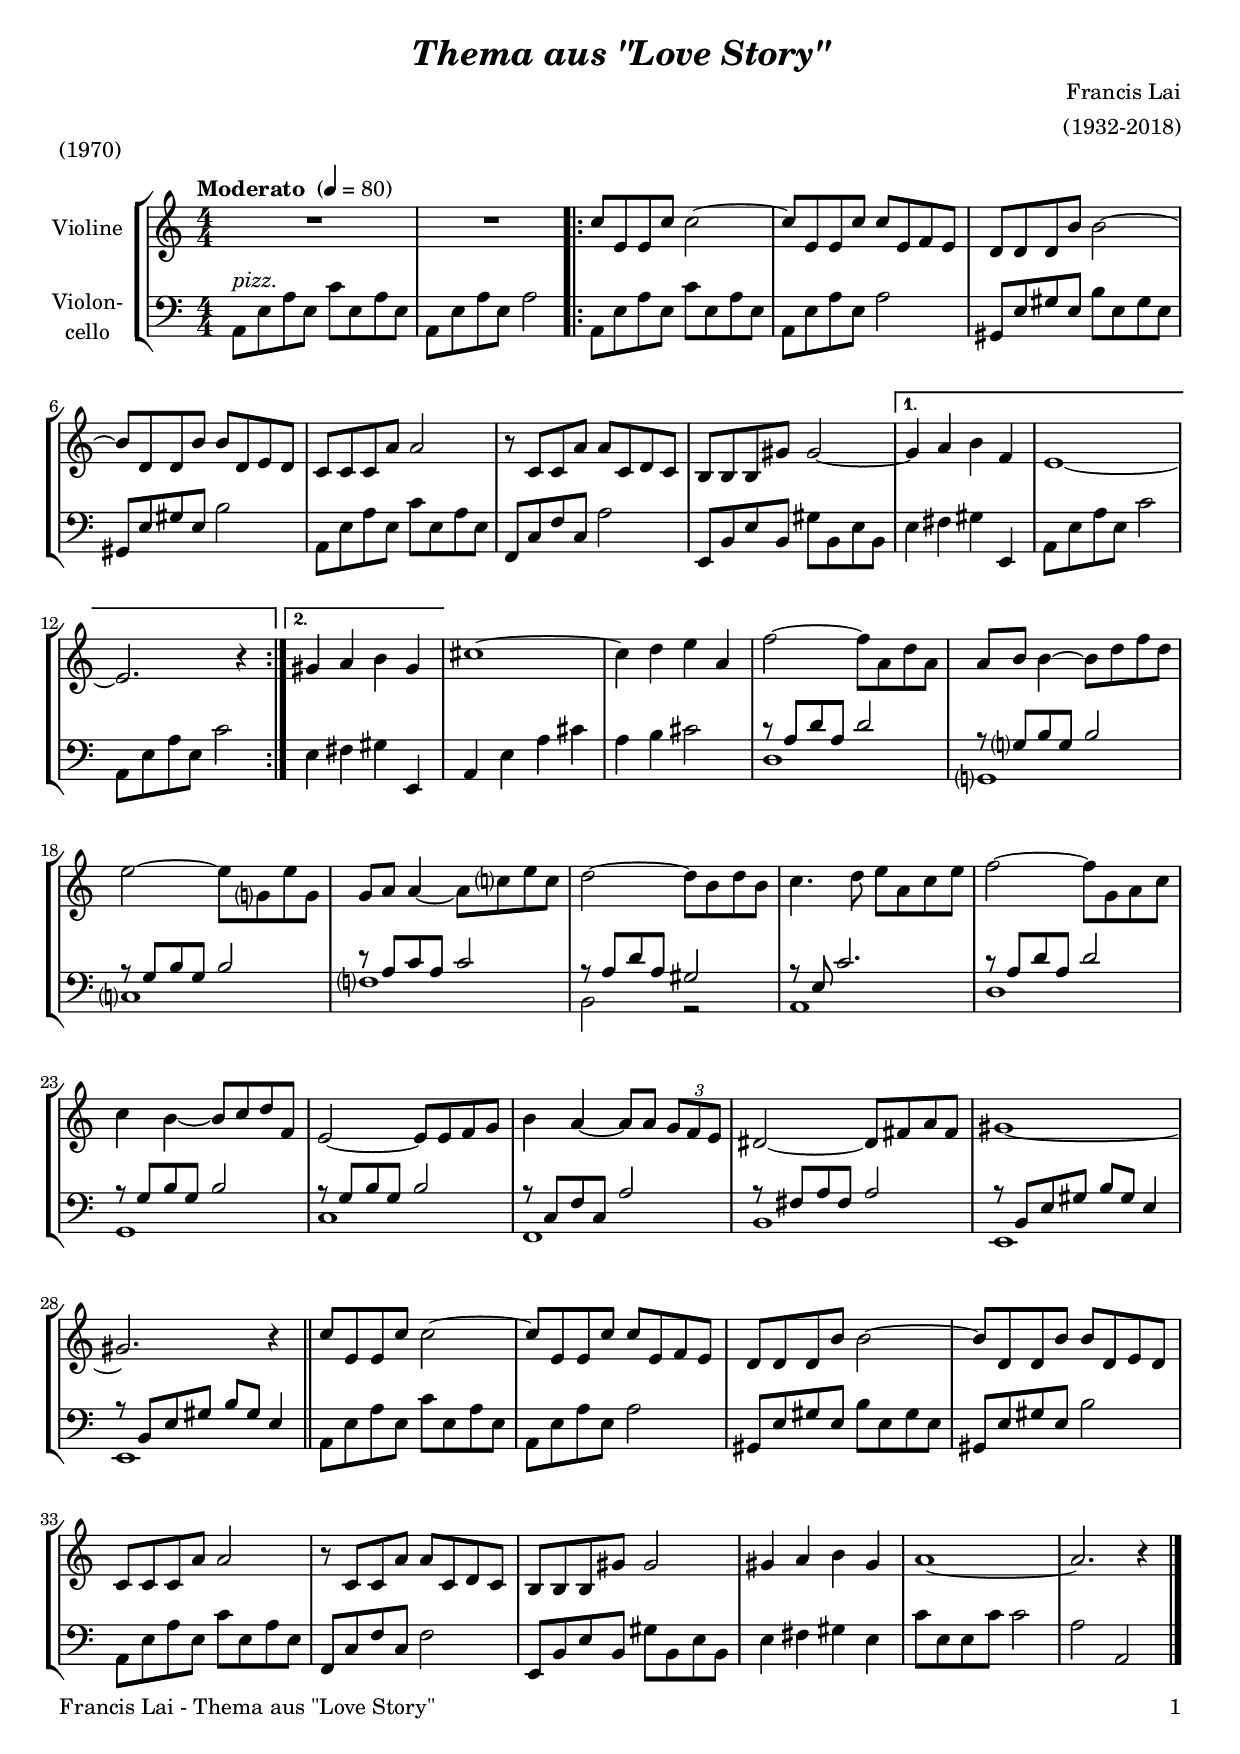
\version "2.18.2"
\include "deutsch.ly"
  
#(set-global-staff-size 19)

\header {
  title     = \markup \bold \italic "Thema aus \"Love Story\""
  composer  = "Francis Lai"
  arranger  = "(1932-2018)"
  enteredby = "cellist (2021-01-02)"
  piece     = "(1970)"
}

voiceconsts = {
  \key a \minor
  \time 4/4
  \clef "treble"
  \numericTimeSignature
  % Set default beaming for all staves
%  \set Timing.beamExceptions = #'()
%  \set Timing.baseMoment     = #(ly:make-moment 1 2)
%  \set Timing.beatStructure  = #'(1)
  \tempo "Moderato " 4=80
}

mivl = "violin"
miba = "pizzicato strings"
%miba = "cello"

arco = \markup \italic "arco"
dcaf = \mark \markup \box \italic "D.C. al Fine"
fine = \mark \markup \box \italic "Fine"
pizz = \markup \italic "pizz."
rall = \mark \markup \box \italic "rall."
rit  = \mark \markup \box \italic "rit."
simi = \markup \italic "simile"

va = \relative c'' {
  \voiceconsts

  R1*2
  \repeat volta 2 {
    c8 e, e c' c2~
    c8 e, e c' c e, f e

    d d d h' h2~
    h8 d, d h' h d, e d
    c c c a' a2
    r8 c, c a' a c, d c

    h h h gis' gis2~
  }
  \alternative {
    { gis4 a h f | e1~ e2. r4 }
    { gis a h gis }
  }
  cis1~
  cis4 d e a,
  f'2~ f8 a, d a

  a h h4~ h8 d f d
  e2~ e8 g,? e' g,
  g a a4~ a8 c? e c
  d2~ d8 h d h

  c4. d8 e a, c e
  f2~ f8 g, a c
  c4 h~ h8 c d f,
  e2~ e8 e f g

  h4 a~ a8 a \tuplet 3/2 4 { g f e }
  dis2~ dis8 fis a fis
  gis1~
  gis2. r4 \bar "||"

  c8 e, e c' c2~
  c8 e, e c' c e, f e
  d d d h' h2~
  h8 d, d h' h d, e d

  c c c a' a2
  r8 c, c a' a c, d c
  h h h gis' gis2
  gis4 a h gis

  a1~
  a2. r4 \bar "|."
}

vb = \relative c {
  \voiceconsts
  \clef "bass"

  a8^\pizz e' a e c' e, a e
  a, e' a e a2
  \repeat volta 2 {
    a,8 e' a e c' e, a e
    a, e' a e a2

    gis,8 e' gis e h' e, gis e
    gis, e' gis e h'2
    a,8 e' a e c' e, a e
    f, c' f c a'2

    e,8 h' e h gis' h, e h
  }
  \alternative {
    { e4 fis gis e, | a8 e' a e c'2 | a,8 e' a e c'2 }
    { e,4 fis gis e, }
  }
  a e' a cis
  a h cis2
  << {
    r8 a d a d2
    r8 g,? h g h2
    r8 g h g h2
    r8 a c a c2
    r8 a d a gis2

    r8 e c'2.
    r8 a d a d2
    r8 g, h g h2
    r8 g h g h2

    r8 c, f c a'2
    r8 fis a fis a2
    r8 h, e gis h gis e4
    r8 h e gis h gis e4
  } \\ {
    d1
    g,?
    c?
    f?
    h,2 r
    a1
    d
    g,
    c

    f,
    h
    e,
    e
  } >> \bar "||"
  a8 e' a e c' e, a e
  a, e' a e a2
  gis,8 e' gis e h' e, gis e
  gis, e' gis e h'2

  a,8 e' a e c' e, a e
  f, c' f c f2
  e,8 h' e h gis' h, e h
  e4 fis gis e

  c'8 e, e c' c2
  a a, \bar "|."
}


music = \new StaffGroup <<
      \new Staff {
	\set Staff.midiInstrument = \mivl
	\set Staff.instrumentName = \markup \center-column { "Violine" }
	\transpose a a { \va }
      }

      \new Staff {
	\set Staff.midiInstrument = \miba
	\set Staff.instrumentName = \markup \center-column { "Violon-" "cello" }
	\transpose a a { \vb }
      }
>>

\book {
   \paper {
    print-page-number = ##t
    print-first-page-number = ##t
    ragged-last-bottom = ##f
    oddHeaderMarkup = \markup \null
    evenHeaderMarkup = \markup \null
    oddFooterMarkup = \markup {
      \fill-line {
        \on-the-fly #print-page-number-check-first
        "Francis Lai - Thema aus \"Love Story\"" \fromproperty #'page:page-number-string
      }
    }
    evenFooterMarkup = \oddFooterMarkup
  } \score {
    \music
    \layout {}
  }

  \score {
    \unfoldRepeats \music

    \midi {
      \context {
        \Score
      }
    }
  }
}